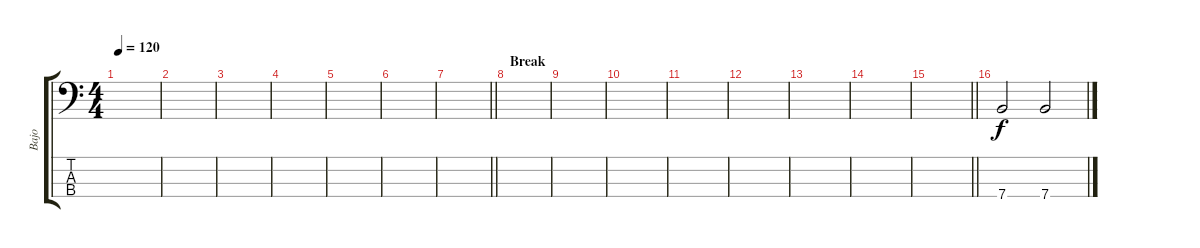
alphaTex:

\track ("Bajo" "Bajo") {instrument electricbasspick}
\staff {score tabs}
\tuning (G2 D2 A1 E1) {hide}
\ts (4 4)
\tempo 120
\clef f4
\ks c
|
|
|
|
|
|
\barLineRight lightlight
|
\section ("" "Break")
|
|
|
|
|
|
|
\barLineRight lightlight
|
\section ("" "")
7.4.2 7.4.2
